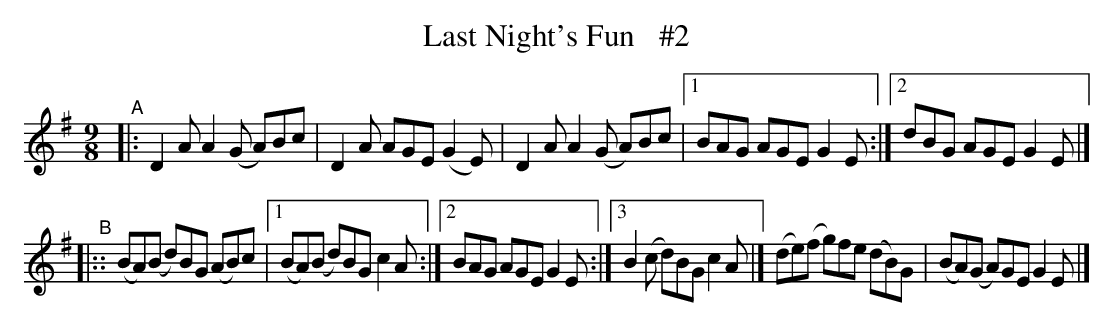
X:1
T: Last Night's Fun   #2
M: 9/8
L: 1/8
K: Dmix
"^A"|:\
D2A A2(G A)Bc | D2A AGE (G2E) | D2A A2(G A)Bc |[1 BAG AGE G2E \
                                             :|[2 dBG AGE G2E |]
"^B"|::\
(BA)(B d)BG (AB)c |[1 (BA)(B d)BG c2A \
                 :|[2  BAG   AGE  G2E \
                 :|[3  B2(c  d)BG c2A |] (de)(f g)fe (dB)G | (BA)(G A)GE G2E |]
